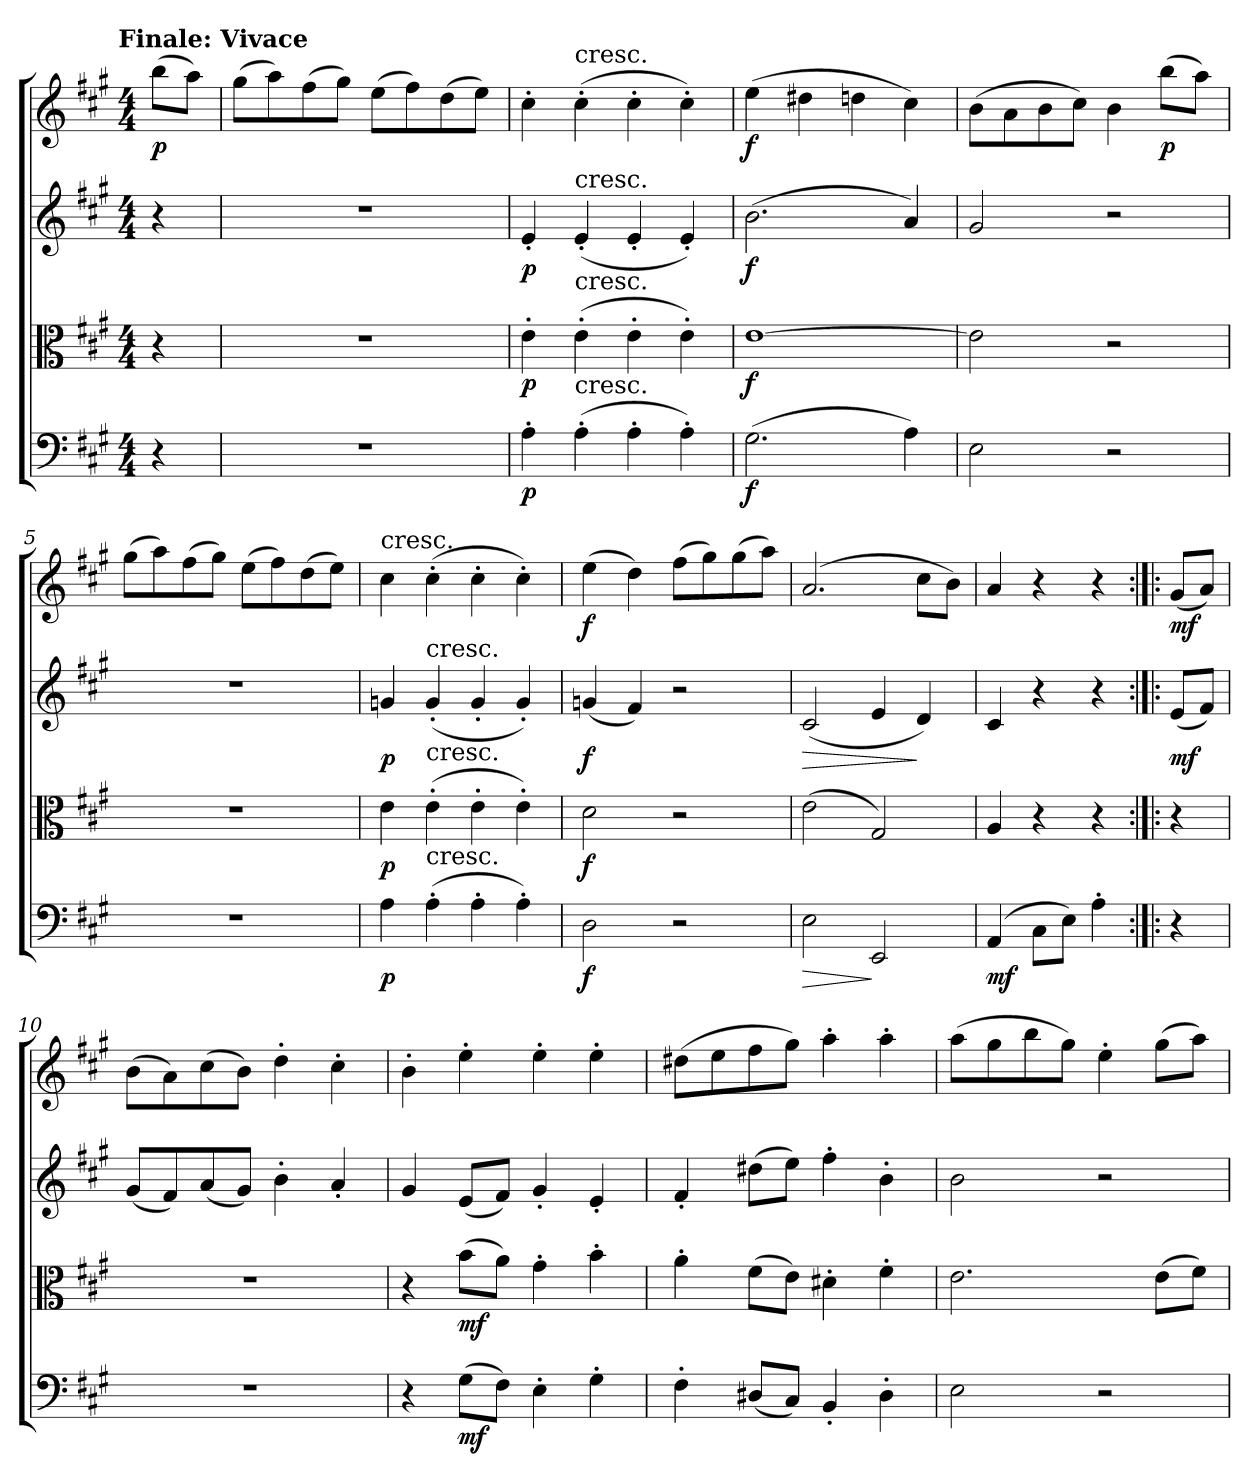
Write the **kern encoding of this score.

**kern	**dynam	**kern	**dynam	**kern	**dynam	**kern	**dynam
*part4	*part4	*part3	*part3	*part2	*part2	*part1	*part1
*staff4	*staff4	*staff3	*staff3	*staff2	*staff2	*staff1	*staff1
*clefF4	*	*clefC3	*	*clefG2	*	*clefG2	*
*k[f#c#g#]	*	*k[f#c#g#]	*	*k[f#c#g#]	*	*k[f#c#g#]	*
*A:	*	*A:	*	*A:	*	*A:	*
!!LO:TX:omd:t=Finale&colon; Vivace
*M4/4	*	*M4/4	*	*M4/4	*	*M4/4	*
*MM160	*	*MM160	*	*MM160	*	*MM160	*
=	=	=	=	=	=	=	=
4r	.	4r	.	4r	.	(8bb\L	p
.	.	.	.	.	.	8aa\J)	.
=1	=1	=1	=1	=1	=1	=1	=1
1r	.	1r	.	1r	.	(8gg#\L	.
.	.	.	.	.	.	8aa\)	.
.	.	.	.	.	.	(8ff#\	.
.	.	.	.	.	.	8gg#\J)	.
.	.	.	.	.	.	(8ee\L	.
.	.	.	.	.	.	8ff#\)	.
.	.	.	.	.	.	(8dd\	.
.	.	.	.	.	.	8ee\J)	.
=2	=2	=2	=2	=2	=2	=2	=2
4A'\	p	4e'\	p	4e'/	p	4cc#'\	.
!	!	!	!	!	!	!LO:TX:t=cresc.	!
!	!	!	!	!LO:TX:t=cresc.	!	!	!
!	!	!LO:TX:t=cresc.	!	!	!	!	!
!LO:TX:t=cresc.	!	!	!	!	!	!	!
(4A'\	.	(4e'\	.	(4e'/	.	(4cc#'\	.
4A'\	.	4e'\	.	4e'/	.	4cc#'\	.
4A'\)	.	4e'\)	.	4e'/)	.	4cc#'\)	.
=3	=3	=3	=3	=3	=3	=3	=3
(2.G#\	f	[1e\	f	(2.b\	f	(4ee\	f
.	.	.	.	.	.	4dd#X\	.
.	.	.	.	.	.	4ddn\	.
4A\)	.	.	.	4a/)	.	4cc#\)	.
=4	=4	=4	=4	=4	=4	=4	=4
2E\	.	2e\]	.	2g#/	.	(8b\L	.
.	.	.	.	.	.	8a\	.
.	.	.	.	.	.	8b\	.
.	.	.	.	.	.	8cc#\J)	.
2r	.	2r	.	2r	.	4b\	.
.	.	.	.	.	.	(8bb\L	p
.	.	.	.	.	.	8aa\J)	.
=5	=5	=5	=5	=5	=5	=5	=5
1r	.	1r	.	1r	.	(8gg#\L	.
.	.	.	.	.	.	8aa\)	.
.	.	.	.	.	.	(8ff#\	.
.	.	.	.	.	.	8gg#\J)	.
.	.	.	.	.	.	(8ee\L	.
.	.	.	.	.	.	8ff#\)	.
.	.	.	.	.	.	(8dd\	.
.	.	.	.	.	.	8ee\J)	.
=6	=6	=6	=6	=6	=6	=6	=6
!	!	!	!	!	!	!LO:TX:t=cresc.	!
4A\	p	4e\	p	4gn/	p	4cc#\	.
!	!	!	!	!LO:TX:t=cresc.	!	!	!
!	!	!LO:TX:t=cresc.	!	!	!	!	!
!LO:TX:t=cresc.	!	!	!	!	!	!	!
(4A'\	.	(4e'\	.	(4g'/	.	(4cc#'\	.
4A'\	.	4e'\	.	4g'/	.	4cc#'\	.
4A'\)	.	4e'\)	.	4g'/)	.	4cc#'\)	.
=7	=7	=7	=7	=7	=7	=7	=7
2D\	f	2d\	f	(4gn/	f	(4ee\	f
.	.	.	.	4f#/)	.	4dd\)	.
2r	.	2r	.	2r	.	(8ff#\L	.
.	.	.	.	.	.	8gg#\)	.
.	.	.	.	.	.	(8gg#\	.
.	.	.	.	.	.	8aa\J)	.
=8	=8	=8	=8	=8	=8	=8	=8
!	!LO:HP:b	!	!	!	!LO:HP:b	!	!
2E\	>	(2e\	.	(2c#/	>	(2.a/	.
2EE/	]	2G#/)	.	4e/	.	.	.
.	.	.	.	4d/)	]	8cc#\L	.
.	.	.	.	.	.	8b\J)	.
=9	=9	=9	=9	=9	=9	=9	=9
(4AA/	mf	4A/	.	4c#/	.	4a/	.
8C#\L	.	4r	.	4r	.	4r	.
8E\J)	.	.	.	.	.	.	.
4A'\	.	4r	.	4r	.	4r	.
=:|!|:	=:|!|:	=:|!|:	=:|!|:	=:|!|:	=:|!|:	=:|!|:	=:|!|:
4r	.	4r	.	(8e/L	mf	(8g#/L	mf
.	.	.	.	8f#/J)	.	8a/J)	.
=10	=10	=10	=10	=10	=10	=10	=10
1r	.	1r	.	(8g#/L	.	(8b\L	.
.	.	.	.	8f#/)	.	8a\)	.
.	.	.	.	(8a/	.	(8cc#\	.
.	.	.	.	8g#/J)	.	8b\J)	.
.	.	.	.	4b'\	.	4dd'\	.
.	.	.	.	4a'/	.	4cc#'\	.
=11	=11	=11	=11	=11	=11	=11	=11
4r	.	4r	.	4g#/	.	4b'\	.
(8G#\L	mf	(8b\L	mf	(8e/L	.	4ee'\	.
8F#\J)	.	8a\J)	.	8f#/J)	.	.	.
4E'\	.	4g#'\	.	4g#'/	.	4ee'\	.
4G#'\	.	4b'\	.	4e'/	.	4ee'\	.
=12	=12	=12	=12	=12	=12	=12	=12
4F#'\	.	4a'\	.	4f#'/	.	(8dd#X\L	.
.	.	.	.	.	.	8ee\	.
(8D#X/L	.	(8f#\L	.	(8dd#X\L	.	8ff#\	.
8C#/J)	.	8e\J)	.	8ee\J)	.	8gg#\J)	.
4BB'/	.	4d#X'\	.	4ff#'\	.	4aa'\	.
4D#'\	.	4f#'\	.	4b'\	.	4aa'\	.
=13	=13	=13	=13	=13	=13	=13	=13
2E\	.	2.e\	.	2b\	.	(8aa\L	.
.	.	.	.	.	.	8gg#\	.
.	.	.	.	.	.	8bb\	.
.	.	.	.	.	.	8gg#\J)	.
2r	.	.	.	2r	.	4ee'\	.
.	.	(8e\L	.	.	.	(8gg#\L	.
.	.	8f#\J)	.	.	.	8aa\J)	.
=	=	=	=	=	=	=	=
*-	*-	*-	*-	*-	*-	*-	*-
